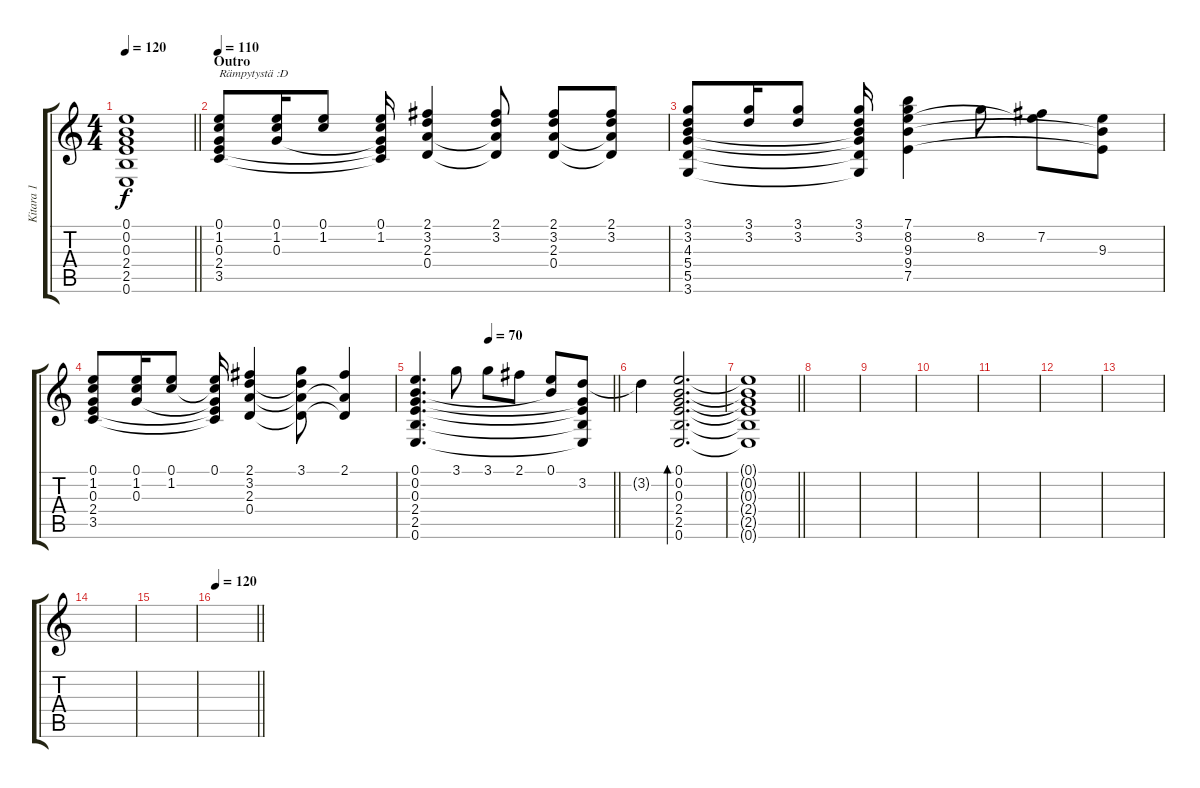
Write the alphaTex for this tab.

\track ("Kitara 1" "Kitara 1") {instrument electricguitarclean}
\staff {score tabs}
\tuning (E4 B3 G3 D3 A2 E2) {hide}
\ts (4 4)
\tempo 120
\clef g2
\barLineRight lightlight
\ks c
(0.1{t} 0.2{t} 0.3{t} 2.4{t} 2.5{t} 0.6{t}).1{dy f} |
\section ("" "Outro")
\tempo 110
(0.1 1.2 0.3 2.4 3.5).8{txt "Rämpytystä :D"} (0.1 1.2 0.3).16 (0.1 1.2).8 (0.1 1.2 0.3{t} 2.4{t} 3.5{t}).16 (2.1 3.2 2.3 0.4).4 (2.1 3.2 2.3{t} 0.4{t}).8 (2.1 3.2 2.3 0.4).8 (2.1 3.2 2.3{t} 0.4{t}).8 |
(3.1 3.2 4.3 5.4 5.5 3.6).8 (3.1 3.2).16 (3.1 3.2).8 (3.1 3.2 4.3{t} 5.4{t} 5.5{t} 3.6{t}).16 (7.1 8.2 9.3 9.4 7.5).4 8.2.8 (7.2 9.3{t}).8 (9.3 9.4{t} 7.5{t}).8 |
(0.1 1.2 0.3 2.4 3.5).8 (0.1 1.2 0.3).16 (0.1 1.2).8 (0.1 1.2{t} 0.3{t} 2.4{t} 3.5{t}).16 (2.1 3.2 2.3 0.4).4 (3.1 3.2{t} 2.3{t} 0.4{t}).8 (2.1 2.3{t} 0.4{t}).4 |
\tempo (70 0.375)
\barLineRight lightlight
(0.1 0.2 0.3 2.4 2.5 0.6).4{d} 3.1.8 3.1.8 2.1.8 (0.1 0.2{t}).8 (3.2 0.3{t} 2.4{t} 2.5{t} 0.6{t}).8 |
3.2{t}.4 (0.1 0.2 0.3 2.4 2.5 0.6).2{d bd 480} |
\barLineRight lightlight
(0.1{t} 0.2{t} 0.3{t} 2.4{t} 2.5{t} 0.6{t}).1 |
|
|
|
|
|
|
|
|
\tempo 120
\barLineRight lightlight
